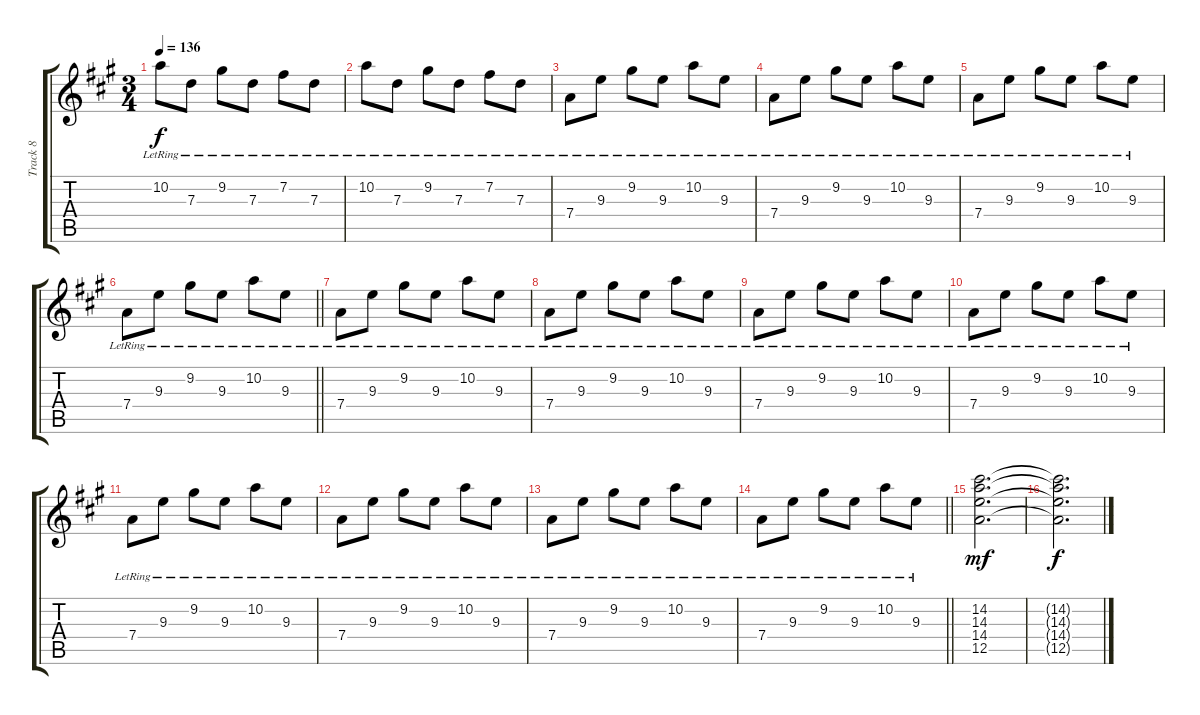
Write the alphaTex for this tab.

\track ("Track 8" "Track 8") {instrument electricguitarjazz}
\staff {score tabs}
\tuning (E4 B3 G3 D3 A2 E2) {hide}
\ts (3 4)
\tempo 136
\clef g2
\ks a
10.2{lr}.8{dy f} 7.3{lr}.8 9.2{lr}.8 7.3{lr}.8 7.2{lr}.8 7.3{lr}.8 |
10.2{lr}.8 7.3{lr}.8 9.2{lr}.8 7.3{lr}.8 7.2{lr}.8 7.3{lr}.8 |
7.4{lr}.8 9.3{lr}.8 9.2{lr}.8 9.3{lr}.8 10.2{lr}.8 9.3{lr}.8 |
7.4{lr}.8 9.3{lr}.8 9.2{lr}.8 9.3{lr}.8 10.2{lr}.8 9.3{lr}.8 |
7.4{lr}.8 9.3{lr}.8 9.2{lr}.8 9.3{lr}.8 10.2{lr}.8 9.3{lr}.8 |
\barLineRight lightlight
7.4{lr}.8 9.3{lr}.8 9.2{lr}.8 9.3{lr}.8 10.2{lr}.8 9.3{lr}.8 |
7.4{lr}.8 9.3{lr}.8 9.2{lr}.8 9.3{lr}.8 10.2{lr}.8 9.3{lr}.8 |
7.4{lr}.8 9.3{lr}.8 9.2{lr}.8 9.3{lr}.8 10.2{lr}.8 9.3{lr}.8 |
7.4{lr}.8 9.3{lr}.8 9.2{lr}.8 9.3{lr}.8 10.2{lr}.8 9.3{lr}.8 |
7.4{lr}.8 9.3{lr}.8 9.2{lr}.8 9.3{lr}.8 10.2{lr}.8 9.3{lr}.8 |
7.4{lr}.8 9.3{lr}.8 9.2{lr}.8 9.3{lr}.8 10.2{lr}.8 9.3{lr}.8 |
7.4{lr}.8 9.3{lr}.8 9.2{lr}.8 9.3{lr}.8 10.2{lr}.8 9.3{lr}.8 |
7.4{lr}.8 9.3{lr}.8 9.2{lr}.8 9.3{lr}.8 10.2{lr}.8 9.3{lr}.8 |
\barLineRight lightlight
7.4{lr}.8 9.3{lr}.8 9.2{lr}.8 9.3{lr}.8 10.2{lr}.8 9.3{lr}.8 |
(14.2 14.3 14.4 12.5).2{d dy mf} |
(14.2{t} 14.3{t} 14.4{t} 12.5{t}).2{d dy f}
